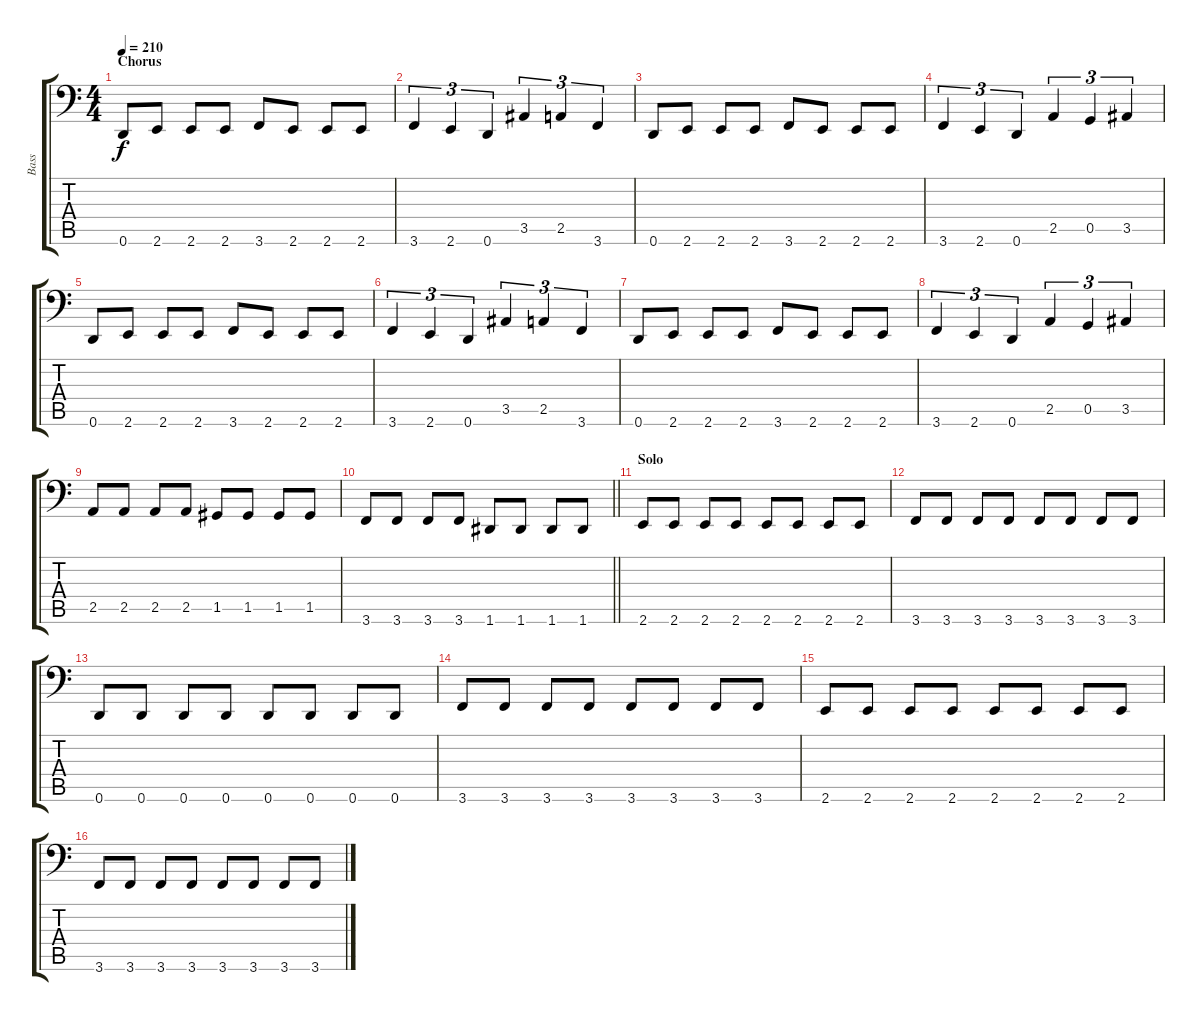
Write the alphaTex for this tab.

\track ("Bass" "Bass") {instrument electricbassfinger}
\staff {score tabs}
\tuning (D3 A2 F2 C2 G1 D1) {hide}
\ts (4 4)
\section ("" "Chorus")
\tempo 210
\clef f4
\ks c
0.6.8{dy f} 2.6.8 2.6.8 2.6.8 3.6.8 2.6.8 2.6.8 2.6.8 |
3.6.4{tu (3 2)} 2.6.4{tu (3 2)} 0.6.4{tu (3 2)} 3.5.4{tu (3 2)} 2.5.4{tu (3 2)} 3.6.4{tu (3 2)} |
0.6.8 2.6.8 2.6.8 2.6.8 3.6.8 2.6.8 2.6.8 2.6.8 |
3.6.4{tu (3 2)} 2.6.4{tu (3 2)} 0.6.4{tu (3 2)} 2.5.4{tu (3 2)} 0.5.4{tu (3 2)} 3.5.4{tu (3 2)} |
0.6.8 2.6.8 2.6.8 2.6.8 3.6.8 2.6.8 2.6.8 2.6.8 |
3.6.4{tu (3 2)} 2.6.4{tu (3 2)} 0.6.4{tu (3 2)} 3.5.4{tu (3 2)} 2.5.4{tu (3 2)} 3.6.4{tu (3 2)} |
0.6.8 2.6.8 2.6.8 2.6.8 3.6.8 2.6.8 2.6.8 2.6.8 |
3.6.4{tu (3 2)} 2.6.4{tu (3 2)} 0.6.4{tu (3 2)} 2.5.4{tu (3 2)} 0.5.4{tu (3 2)} 3.5.4{tu (3 2)} |
2.5.8 2.5.8 2.5.8 2.5.8 1.5.8 1.5.8 1.5.8 1.5.8 |
\barLineRight lightlight
3.6.8 3.6.8 3.6.8 3.6.8 1.6.8 1.6.8 1.6.8 1.6.8 |
\section ("" "Solo")
2.6.8 2.6.8 2.6.8 2.6.8 2.6.8 2.6.8 2.6.8 2.6.8 |
3.6.8 3.6.8 3.6.8 3.6.8 3.6.8 3.6.8 3.6.8 3.6.8 |
0.6.8 0.6.8 0.6.8 0.6.8 0.6.8 0.6.8 0.6.8 0.6.8 |
3.6.8 3.6.8 3.6.8 3.6.8 3.6.8 3.6.8 3.6.8 3.6.8 |
2.6.8 2.6.8 2.6.8 2.6.8 2.6.8 2.6.8 2.6.8 2.6.8 |
3.6.8 3.6.8 3.6.8 3.6.8 3.6.8 3.6.8 3.6.8 3.6.8
